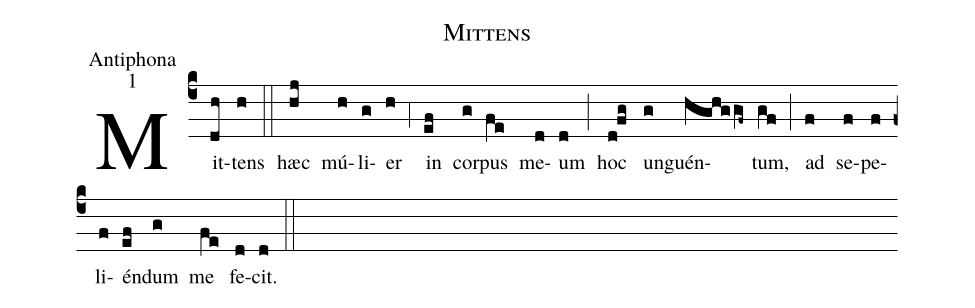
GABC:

name:Mittens;
office-part:Antiphona;
mode:1;
%%
(c4) Mit(dh)tens(h) (::) hæc(hj) mú(h)li(g)er(h) (;4) in(ef) cor(g)pus(fe) me(d)um(d) (;) hoc(d!fg) un(g)guén(hghggf~)tum,(gf) (;) ad(f) se(f)pe(f)li(f)én(ef)dum(g) me(fe) fe(d)cit.(d) (::)
